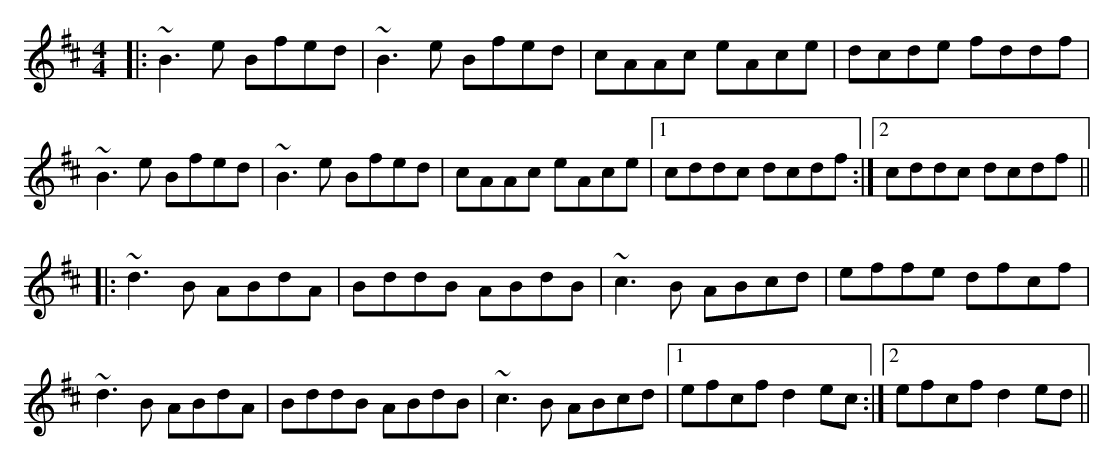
X:1
M:4/4
K:Edor
|:~B3e Bfed|~B3e Bfed|cAAc eAce|dcde fddf|
~B3e Bfed|~B3e Bfed|cAAc eAce|1 cddc dcdf:|2 cddc dcdf||
|:~d3B ABdA|BddB ABdB|~c3B ABcd|effe dfcf|
~d3B ABdA|BddB ABdB|~c3B ABcd|1 efcf d2ec:|2 efcf d2ed||
